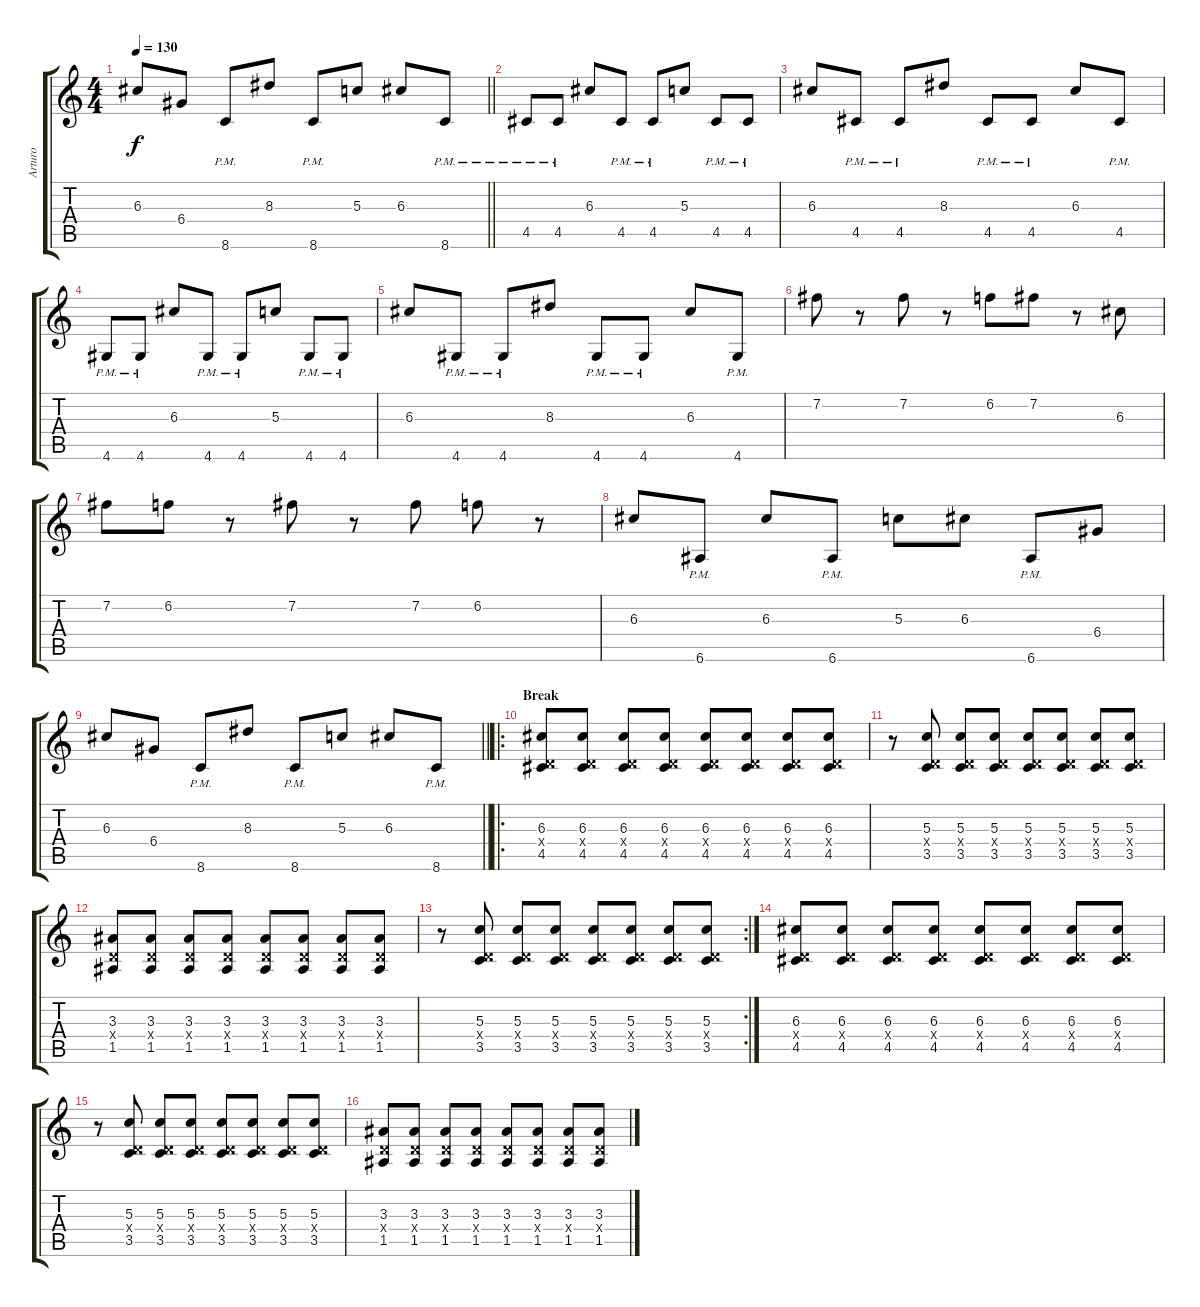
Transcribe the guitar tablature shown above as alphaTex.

\track ("Arturo" "Arturo") {instrument distortionguitar}
\staff {score tabs}
\tuning (E4 B3 G3 D3 A2 E2) {hide}
\ts (4 4)
\tempo 130
\clef g2
\barLineRight lightlight
\ks c
6.3.8{dy f} 6.4.8 8.6{pm}.8 8.3.8 8.6{pm}.8 5.3.8 6.3.8 8.6{pm}.8 |
4.5{pm}.8 4.5{pm}.8 6.3.8 4.5{pm}.8 4.5{pm}.8 5.3.8 4.5{pm}.8 4.5{pm}.8 |
6.3.8 4.5{pm}.8 4.5{pm}.8 8.3.8 4.5{pm}.8 4.5{pm}.8 6.3.8 4.5{pm}.8 |
4.6{pm}.8 4.6{pm}.8 6.3.8 4.6{pm}.8 4.6{pm}.8 5.3.8 4.6{pm}.8 4.6{pm}.8 |
6.3.8 4.6{pm}.8 4.6{pm}.8 8.3.8 4.6{pm}.8 4.6{pm}.8 6.3.8 4.6{pm}.8 |
7.2.8 r.8 7.2.8 r.8 6.2.8 7.2.8 r.8 6.3.8 |
7.2.8 6.2.8 r.8 7.2.8 r.8 7.2.8 6.2.8 r.8 |
6.3.8 6.6{pm}.8 6.3.8 6.6{pm}.8 5.3.8 6.3.8 6.6{pm}.8 6.4.8 |
\barLineRight lightlight
6.3.8 6.4.8 8.6{pm}.8 8.3.8 8.6{pm}.8 5.3.8 6.3.8 8.6{pm}.8 |
\ro
\section ("" "Break")
(6.3 0.4{x} 4.5).8 (6.3 0.4{x} 4.5).8 (6.3 0.4{x} 4.5).8 (6.3 0.4{x} 4.5).8 (6.3 0.4{x} 4.5).8 (6.3 0.4{x} 4.5).8 (6.3 0.4{x} 4.5).8 (6.3 0.4{x} 4.5).8 |
r.8 (5.3 0.4{x} 3.5).8 (5.3 0.4{x} 3.5).8 (5.3 0.4{x} 3.5).8 (5.3 0.4{x} 3.5).8 (5.3 0.4{x} 3.5).8 (5.3 0.4{x} 3.5).8 (5.3 0.4{x} 3.5).8 |
(3.3 0.4{x} 1.5).8 (3.3 0.4{x} 1.5).8 (3.3 0.4{x} 1.5).8 (3.3 0.4{x} 1.5).8 (3.3 0.4{x} 1.5).8 (3.3 0.4{x} 1.5).8 (3.3 0.4{x} 1.5).8 (3.3 0.4{x} 1.5).8 |
\rc 2
r.8 (5.3 0.4{x} 3.5).8 (5.3 0.4{x} 3.5).8 (5.3 0.4{x} 3.5).8 (5.3 0.4{x} 3.5).8 (5.3 0.4{x} 3.5).8 (5.3 0.4{x} 3.5).8 (5.3 0.4{x} 3.5).8 |
(6.3 0.4{x} 4.5).8 (6.3 0.4{x} 4.5).8 (6.3 0.4{x} 4.5).8 (6.3 0.4{x} 4.5).8 (6.3 0.4{x} 4.5).8 (6.3 0.4{x} 4.5).8 (6.3 0.4{x} 4.5).8 (6.3 0.4{x} 4.5).8 |
r.8 (5.3 0.4{x} 3.5).8 (5.3 0.4{x} 3.5).8 (5.3 0.4{x} 3.5).8 (5.3 0.4{x} 3.5).8 (5.3 0.4{x} 3.5).8 (5.3 0.4{x} 3.5).8 (5.3 0.4{x} 3.5).8 |
(3.3 0.4{x} 1.5).8 (3.3 0.4{x} 1.5).8 (3.3 0.4{x} 1.5).8 (3.3 0.4{x} 1.5).8 (3.3 0.4{x} 1.5).8 (3.3 0.4{x} 1.5).8 (3.3 0.4{x} 1.5).8 (3.3 0.4{x} 1.5).8
